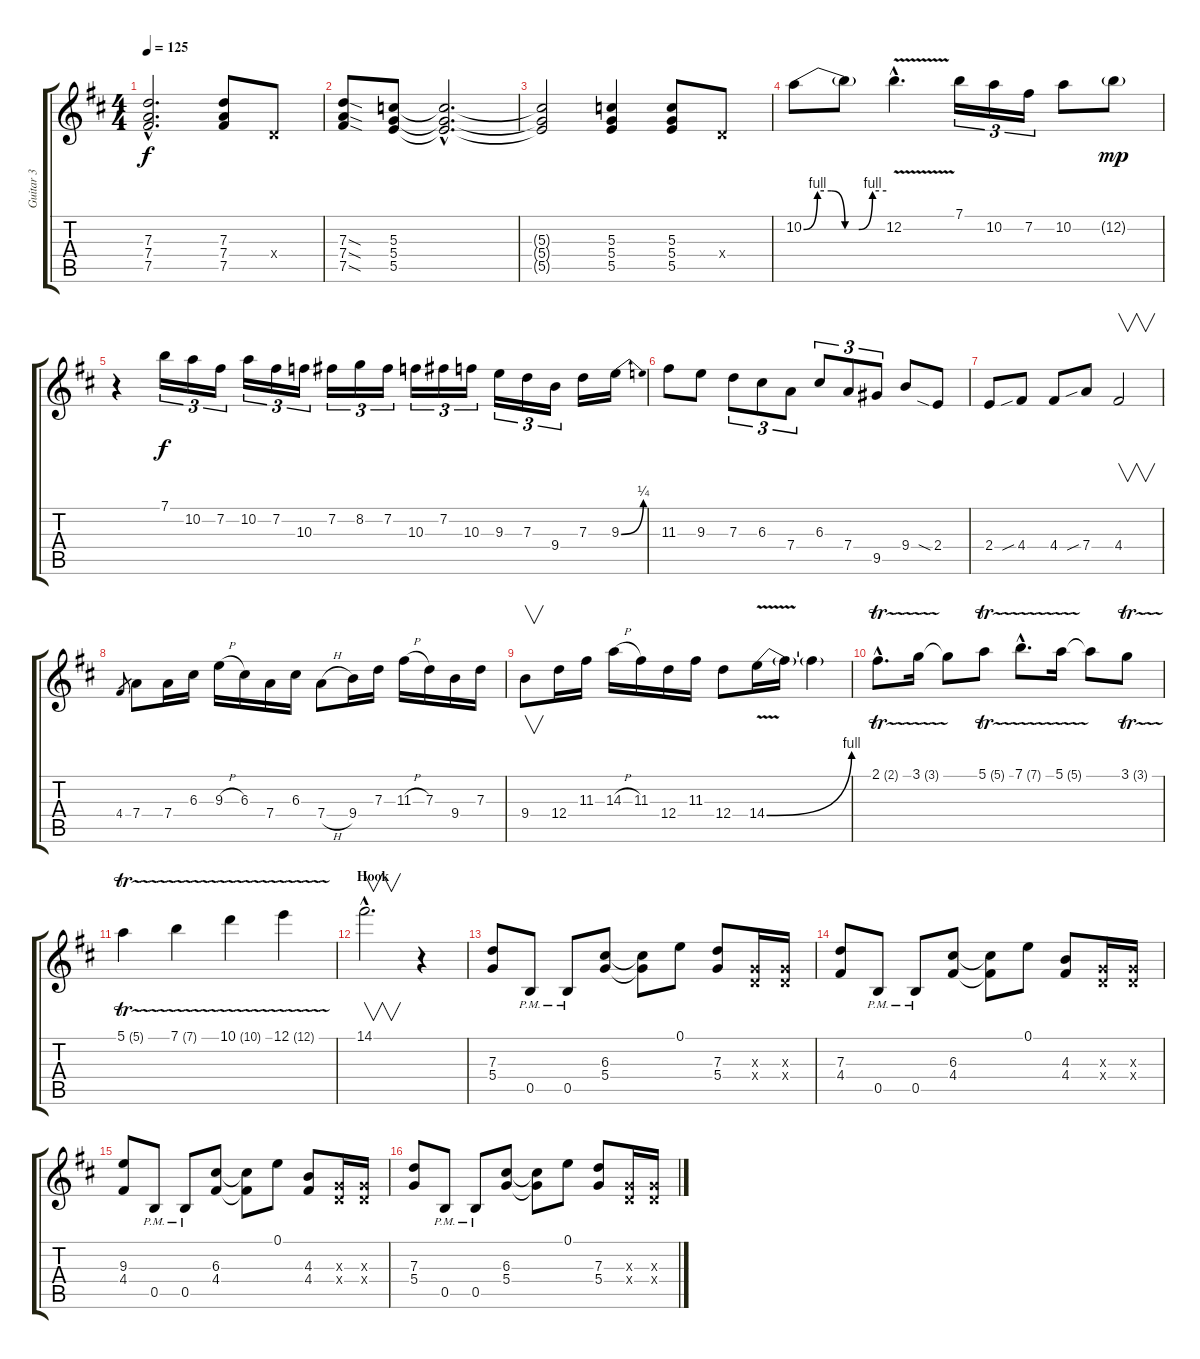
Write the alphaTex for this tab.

\track ("Guitar 3" "Guitar 3") {instrument overdrivenguitar}
\staff {score tabs}
\tuning (E4 B3 G3 D3 B2 Gb2) {hide}
\ts (4 4)
\tempo 125
\clef g2
\ks bminor
(7.3{hac t} 7.4{hac t} 7.5{hac t}).2{d dy f} (7.3 7.4 7.5).8 0.4{x}.8 |
(7.3{sod} 7.4{sod} 7.5{sod}).8 (5.3 5.4 5.5).8 (5.3{hac t} 5.4{hac t} 5.5{hac t}).2{d} |
(5.3{t} 5.4{t} 5.5{t}).2 (5.3 5.4 5.5).4 (5.3 5.4 5.5).8 0.4{x}.8 |
10.2{be (custom 0 0 10 4 20 4 30 0 40 0 50 4 60 4)}.8 10.2{t}.8 12.2{v hac}.4{d} 7.1.16{tu (3 2)} 10.2.16{tu (3 2)} 7.2.16{tu (3 2)} 10.2.8 12.2{g}.8{dy mp} |
r.4 7.1.16{tu (3 2) dy f} 10.2.16{tu (3 2)} 7.2.16{tu (3 2)} 10.2.16{tu (3 2)} 7.2.16{tu (3 2)} 10.3.16{tu (3 2)} 7.2.16{tu (3 2)} 8.2.16{tu (3 2)} 7.2.16{tu (3 2)} 10.3.16{tu (3 2)} 7.2.16{tu (3 2)} 10.3.16{tu (3 2)} 9.3.16{tu (3 2)} 7.3.16{tu (3 2)} 9.4.16{tu (3 2)} 7.3.16 9.3{be (bend 0 0 60 1)}.16 |
11.3.8 9.3.8 7.3.8{tu (3 2)} 6.3.8{tu (3 2)} 7.4.8{tu (3 2)} 6.3.8{tu (3 2)} 7.4.8{tu (3 2)} 9.5.8{tu (3 2)} 9.4.8 2.4{sia}.8 |
2.4.8 4.4{sib}.8 4.4.8 7.4{sib}.8 4.4.2{v} |
4.4.8{gr} 7.4.8 7.4.16 6.3.16 9.3{h}.16 6.3.16 7.4.16 6.3.16 7.4{h}.8 9.4.16 7.3.16 11.3{h}.16 7.3.16 9.4.16 7.3.16 |
9.4.8{v} 12.4.16 11.3.16 14.3{h}.16 11.3.16 12.4.16 11.3.16 12.4.8 14.4{be (bend 0 0 60 4) v}.16 14.4{t}.16 14.4{t}.4 |
2.1{tr (2 32) hac}.8{d} 3.1{tr (3 32)}.16 3.1{t}.8 5.1{tr (5 32)}.8 7.1{tr (7 32) hac}.8{d} 5.1{tr (5 32)}.16 5.1{t}.8 3.1{tr (3 32)}.8 |
5.1{tr (5 32)}.4 7.1{tr (7 32)}.4 10.1{tr (10 32)}.4 12.1{tr (12 32)}.4 |
\section ("" "Hook")
14.1{hac}.2{v d} r.4 |
(7.3 5.4).8 0.5{pm}.8 0.5{pm}.8 (6.3 5.4).8 (6.3{t} 5.4{t}).8 0.1.8 (7.3 5.4).8 (0.3{x} 0.4{x}).16 (0.3{x} 0.4{x}).16 |
(7.3 4.4).8 0.5{pm}.8 0.5{pm}.8 (6.3 4.4).8 (6.3{t} 4.4{t}).8 0.1.8 (4.3 4.4).8 (0.3{x} 0.4{x}).16 (0.3{x} 0.4{x}).16 |
(9.3 4.4).8 0.5{pm}.8 0.5{pm}.8 (6.3 4.4).8 (6.3{t} 4.4{t}).8 0.1.8 (4.3 4.4).8 (0.3{x} 0.4{x}).16 (0.3{x} 0.4{x}).16 |
(7.3 5.4).8 0.5{pm}.8 0.5{pm}.8 (6.3 5.4).8 (6.3{t} 5.4{t}).8 0.1.8 (7.3 5.4).8 (0.3{x} 0.4{x}).16 (0.3{x} 0.4{x}).16
